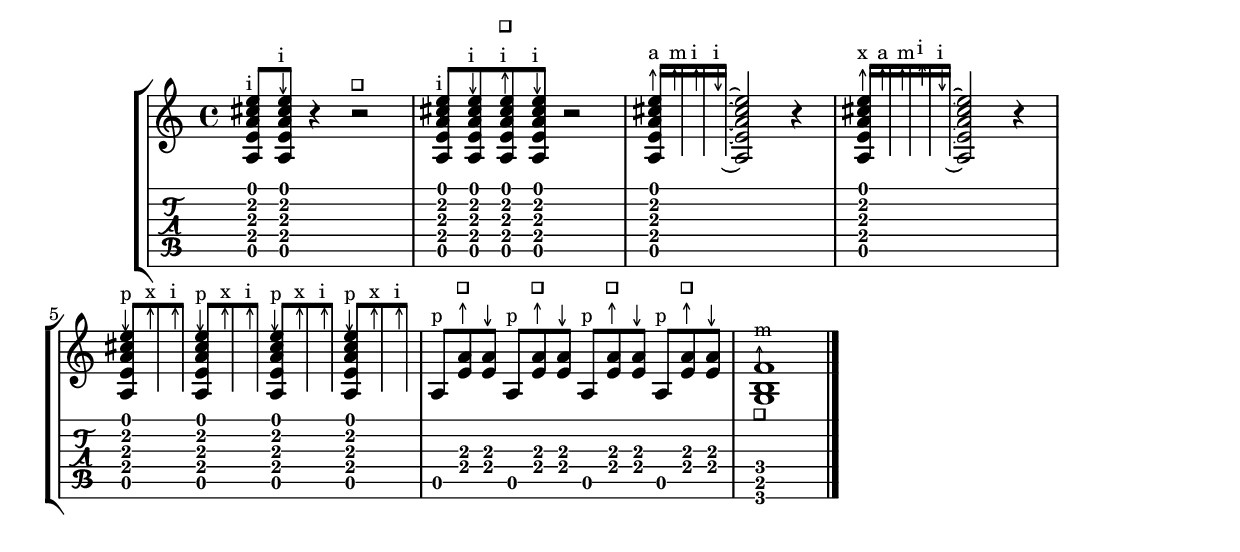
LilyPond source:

%% DO NOT EDIT this file manually; it is automatically
%% generated from LSR http://lsr.dsi.unimi.it
%% Make any changes in LSR itself, or in Documentation/snippets/new/ ,
%% and then run scripts/auxiliar/makelsr.py
%%
%% This file is in the public domain.
\version "2.14.2"

\header {
  lsrtags = "specific-notation, version-specific, fretted-strings, stylesheet"

%% Translation of GIT committish: 6977ddc9a3b63ea810eaecb864269c7d847ccf98

  texidoces = "

Para la guitarra flamenca se utilizan ciertos elementos de notación
especiales:


@itemize

@item un símbolo para indicar un golpe sobre la caja de la guitarra
con el nudillo del dedo anular

@item una flecha para indicar la dirección de los rasgueos

@item distintas legras para las digitaciones (@qq{p}: pulgar, @qq{i}:
índice, @qq{m}: medio, @qq{a}: anular y @qq{x}: meñique)

@item Rasgueados de 3 y cautro dedos: hacia arriba con todos los dedos
y terminando con arriba y abajo con el índice

@item abanicos: rasgueos en serie con el pulgar, hacia abajo y el
meñique y el índice hacia arriba (hay también un abanico 2 en el que
los dedos medio y anular se usan en lugar del meñique)

@item alza púa: pulsaciones rápidas con el pulgar

@end itemize


Casi todas las figuras utilizan flechas combinadas con digitaciones;
con los abanicos y los rasgueados, las notas se imprimen con cabeza
sólo en el primer acorde.

Este fragmento de código contiene código de tipo cabecera que se puede
copiar como @file{flamenco.ly} e incluirse en los documentos fuente.

"
  doctitlees = "Notación del flamenco"

  texidoc = "
For flamenco guitar, special notation is used:


* a golpe symbol to indicate a slap on the guitar body with the nail of
the ring finger * an arrow to indicate (the direction of) strokes *
different letters for fingering (@qq{p}: thumb, @qq{i}: index finger,
@qq{m}: middle finger, @qq{a}: ring finger and @qq{x}: little finger) *
3- and 4-finger rasgueados; stroke upwards with all fingers, ending
with an up- and down using the index finger * abanicos: strokes (in
tuples) with thumb (down), little and index finger (both up). There's
also an abanico 2 where middle and ring finger are used instead of the
little finger. * alza pua: fast playing with the thumb


Most figures use arrows in combination with fingering; with abanicos
and rasgueados, noteheads are printed only for the first chord.

This snippet contains some header-like code that can be copied as
@samp{flamenco.ly} and included in source files.

"
  doctitle = "Flamenco notation"
} % begin verbatim


%%%%%%%%%%%%%%%%%%%%%%%%%%%%%%%%%%%%%%%%%%%
%%%%%%%  Cut here ----- Start 'flamenco.ly'

% Text indicators
abanico = \markup { \italic Abanico }
rasgueaso = \markup { \italic Ras. }
alzapua = \markup { \italic Alzapua }

% Finger stroke symbols
strokeUp = \markup { \postscript #"
  0.1     setlinewidth
  0.5 0   moveto
  0.5 2   lineto
  0.2 1.4 lineto
  0.5 2   moveto
  0.8 1.4 lineto
  stroke
"}

strokeDown = \markup { \postscript #"
  0.1     setlinewidth
  0.5 2   moveto
  0.5 0   lineto
  0.2 0.6 lineto
  0.5 0   moveto
  0.8 0.6 lineto
  stroke
"}

% Golpe symbol
golpe = \markup { \postscript #"
  0.2 setlinewidth
  0 0 moveto
  1 0 lineto
  1 1 lineto
  stroke
  "\postscript #"
  0.1       setlinewidth
  -0.6 -0.1  moveto
  -0.6  1.0 lineto
  0.5  1.0 lineto
  stroke
"}

strokeUpGolpe = \markup { \column { \golpe \line { \strokeUp } } }
iUpGolpe = \markup { \column { \golpe \line { \small i } \line { \strokeUp } } }

% Strokes for all fingers
pUp   = \markup { \column { \small p \line { \strokeUp } } }
pDown = \markup { \column { \small p \line { \strokeDown } } }
iUp   = \markup { \column { \small i \line { \strokeUp } } }
iDown = \markup { \column { \small i \line { \strokeDown } } }
mUp   = \markup { \column { \small m \line { \strokeUp } } }
mDown = \markup { \column { \small m \line { \strokeDown } } }
aUp   = \markup { \column { \small a \line { \strokeUp } } }
aDown = \markup { \column { \small a \line { \strokeDown } } }
xUp   = \markup { \column { \small x \line { \strokeUp } } }
xDown = \markup { \column { \small x \line { \strokeDown } } }


% Just handy :)
tupletOff = {
  \once \override TupletNumber #'stencil = ##f
  \once \override TupletBracket #'stencil = ##f
}

tupletsOff = {
  \override TupletNumber #'stencil = ##f
  \override TupletBracket #'bracket-visibility = #'if-no-beam
}

tupletsOn = {
  \override TupletBracket #'bracket-visibility = #'default
  \revert TupletNumber #'stencil
}

headsOff = {
  \override TabNoteHead #'transparent = ##t
  \override NoteHead #'transparent = ##t
  \override NoteHead #'no-ledgers = ##t
}

headsOn = {
  \override TabNoteHead #'transparent = ##f
  \override NoteHead #'transparent = ##f
  \override NoteHead #'no-ledgers = ##f
}

%%%%%%%  Cut here ----- End 'flamenco.ly'
%%%%%%%%%%%%%%%%%%%%%%%%%%%%%%%%%%%%%%%%%

part = \relative c' {
  <a, e' a cis e>8^\iUp
  <a e' a cis e>8^\iDown
  r4
  r2^\golpe

  <a e' a cis e>8^\iUp
  <a e' a cis e>8^\iDown
  <a e' a cis e>8^\iUpGolpe
  <a e' a cis e>8^\iDown
  r2

  <a e' a cis e>16^\aUp
  \headsOff
  <a e' a cis e>^\mUp
  <a e' a cis e>^\iUp
  <a e' a cis e>^\iDown~
  \headsOn
  <a e' a cis e>2
  r4

  \tupletOff
  \times 4/5 {
    <a e' a cis e>16^\xUp
    \headsOff
    <a e' a cis e>^\aUp
    <a e' a cis e>^\mUp
    <a e' a cis e>^\iUp
    <a e' a cis e>^\iDown~
    \headsOn
  }
  <a e' a cis e>2
  r4

  \tupletsOff
  \times 2/3 {
    <a e' a cis e>8^\pDown
    \headsOff
    <a e' a cis e>^\xUp
    <a e' a cis e>^\iUp
    \headsOn
  }

  \times 2/3 {
    <a e' a cis e>8^\pDown
    \headsOff
    <a e' a cis e>^\xUp
    <a e' a cis e>^\iUp
    \headsOn
  }

  \times 2/3 {
    <a e' a cis e>8^\pDown
    \headsOff
    <a e' a cis e>^\xUp
    <a e' a cis e>^\iUp
    \headsOn
  }
  \times 2/3 {
    <a e' a cis e>8^\pDown
    \headsOff
    <a e' a cis e>^\xUp
    <a e' a cis e>^\iUp
    \headsOn
  }

  \tupletsOff
  \override Beam #'positions = #'(2 . 2)
  \times 2/3 {
    a8^\markup{ \small p }
    <e' a>^\strokeUpGolpe
    <e a>^\strokeDown
  }
  \times 2/3 {
    a,8^\markup{ \small p }
    <e' a>^\strokeUpGolpe
    <e a>^\strokeDown
  }
  \times 2/3 {
    a,8^\markup{ \small p }
    <e' a>^\strokeUpGolpe
    <e a>^\strokeDown
  }
  \times 2/3 {
    a,8^\markup{ \small p }
    <e' a>^\strokeUpGolpe
    <e a>^\strokeDown
  }
  \tupletsOn

  \once \override TextScript #'extra-offset = #'(0 . -1)
  <g, b f'>1_\golpe^\mUp
  \bar "|."
}

\score {
  \new StaffGroup <<
    \context Staff = "part" <<
      \clef G
      \transpose c c'
      {
        \part
      }
    >>
    \context TabStaff {
      \part
    }
  >>
  \layout {
    ragged-right = ##t
  }
}
